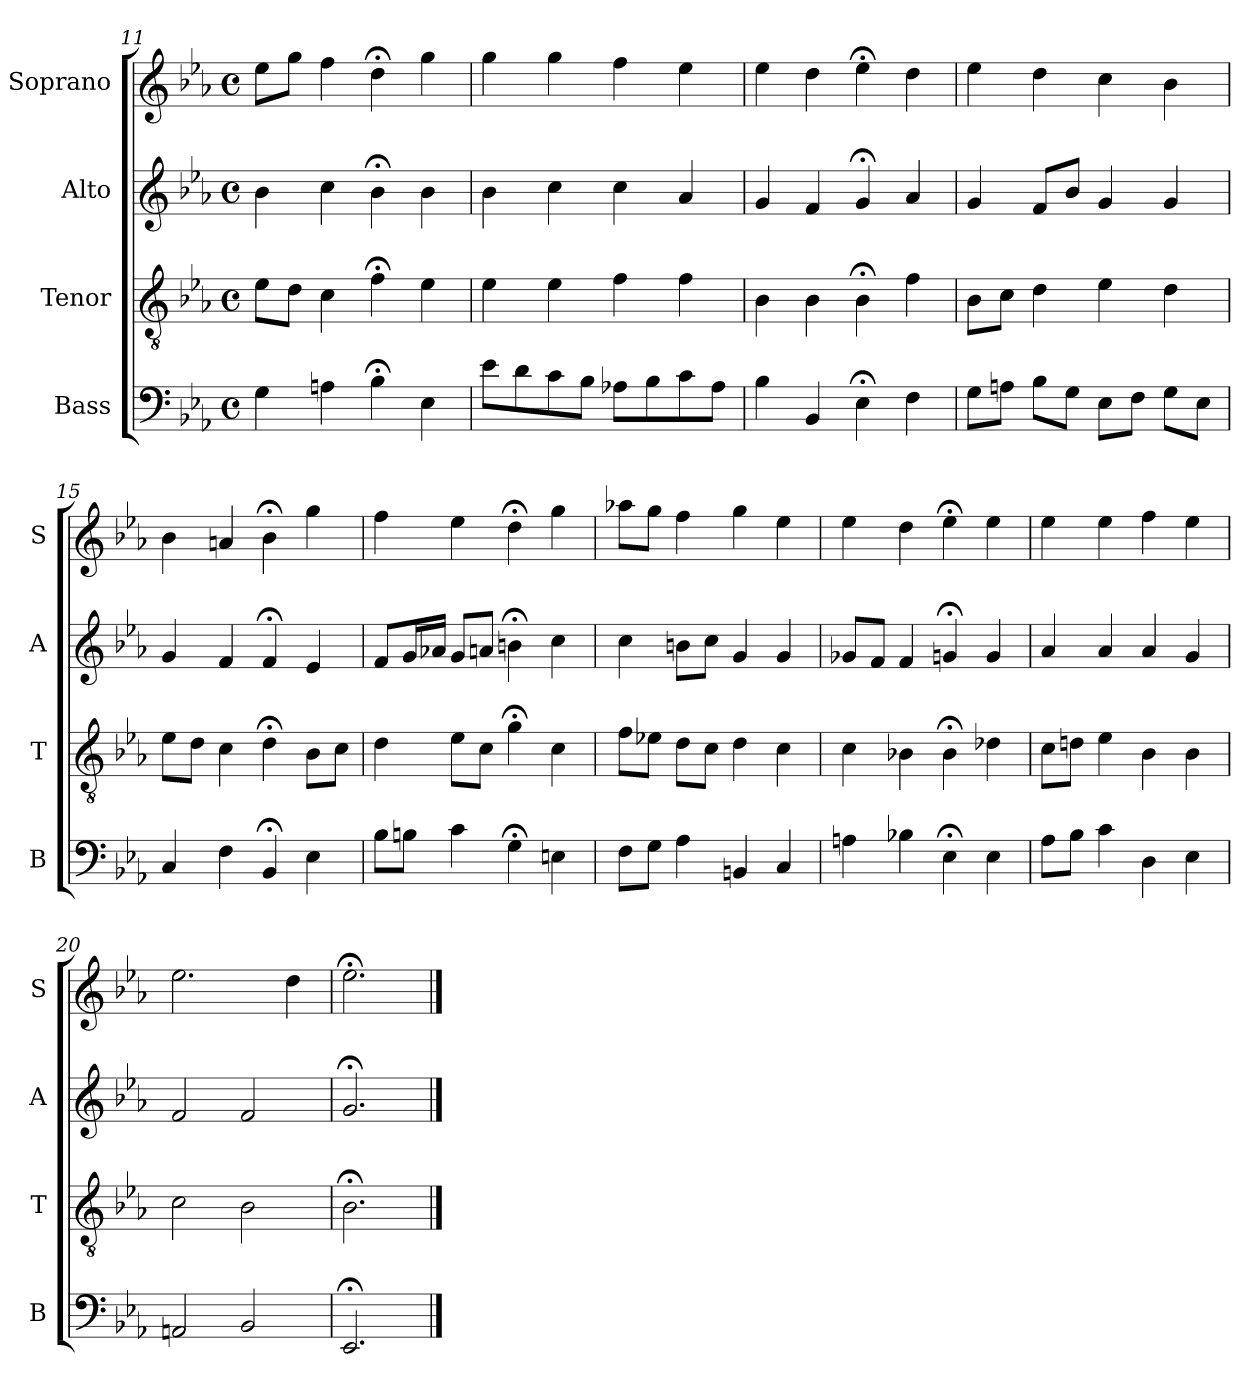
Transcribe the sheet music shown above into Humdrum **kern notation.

**kern	**kern	**kern	**kern
*part4	*part3	*part2	*part1
*staff4	*staff3	*staff2	*staff1
*I"Bass	*I"Tenor	*I"Alto	*I"Soprano
*I'B	*I'T	*I'A	*I'S
*clefF4	*clefGv2	*clefG2	*clefG2
*k[b-e-a-]	*k[b-e-a-]	*k[b-e-a-]	*k[b-e-a-]
*E-:	*E-:	*E-:	*E-:
*M4/4	*M4/4	*M4/4	*M4/4
*met(c)	*met(c)	*met(c)	*met(c)
=11	=11	=11	=11
4G	8e-L	4b-	8ee-L
.	8dJ	.	8ggJ
4An	4c	4cc	4ff
4B-;<	4f;<	4b-;<	4dd;<
4E-	4e-	4b-	4gg
=12	=12	=12	=12
8e-L	4e-	4b-	4gg
8d	.	.	.
8c	4e-	4cc	4gg
8B-J	.	.	.
8A-XL	4f	4cc	4ff
8B-	.	.	.
8c	4f	4a-	4ee-
8A-J	.	.	.
=13	=13	=13	=13
4B-	4B-	4g	4ee-
4BB-	4B-	4f	4dd
4E-;<	4B-;<	4g;<	4ee-;<
4F	4f	4a-	4dd
=14	=14	=14	=14
8GL	8B-L	4g	4ee-
8AnJ	8cJ	.	.
8B-L	4d	8fL	4dd
8GJ	.	8b-J	.
8E-L	4e-	4g	4cc
8FJ	.	.	.
8GL	4d	4g	4b-
8E-J	.	.	.
=15	=15	=15	=15
4C	8e-L	4g	4b-
.	8dJ	.	.
4F	4c	4f	4an
4BB-;<	4d;<	4f;<	4b-;<
4E-	8B-L	4e-	4gg
.	8cJ	.	.
=16	=16	=16	=16
8B-L	4d	8fL	4ff
8BnJ	.	16gL	.
.	.	16a-XJJ	.
4c	8e-L	8gL	4ee-
.	8cJ	8anJ	.
4G;<	4g;<	4bn;<	4dd;<
4En	4c	4cc	4gg
=17	=17	=17	=17
8FL	8fL	4cc	8aa-XL
8GJ	8e-XJ	.	8ggJ
4A-	8dL	8bnL	4ff
.	8cJ	8ccJ	.
4BBn	4d	4g	4gg
4C	4c	4g	4ee-
=18	=18	=18	=18
4An	4c	8g-XL	4ee-
.	.	8fJ	.
4B-X	4B-X	4f	4dd
4E-;<	4B-;<	4gn;<	4ee-;<
4E-	4d-X	4g	4ee-
=19	=19	=19	=19
8A-L	8cL	4a-	4ee-
8B-J	8dnJ	.	.
4c	4e-	4a-	4ee-
4Di	4B-i	4a-i	4ffi
4E-	4B-	4g	4ee-
=20	=20	=20	=20
2AAni	2ci	2fi	2.ee-i
2BB-	2B-	2f	.
.	.	.	4dd
=21	=21	=21	=21
2.EE-;<	2.B-;<	2.g;<	2.ee-;<
==	==	==	==
*-	*-	*-	*-
